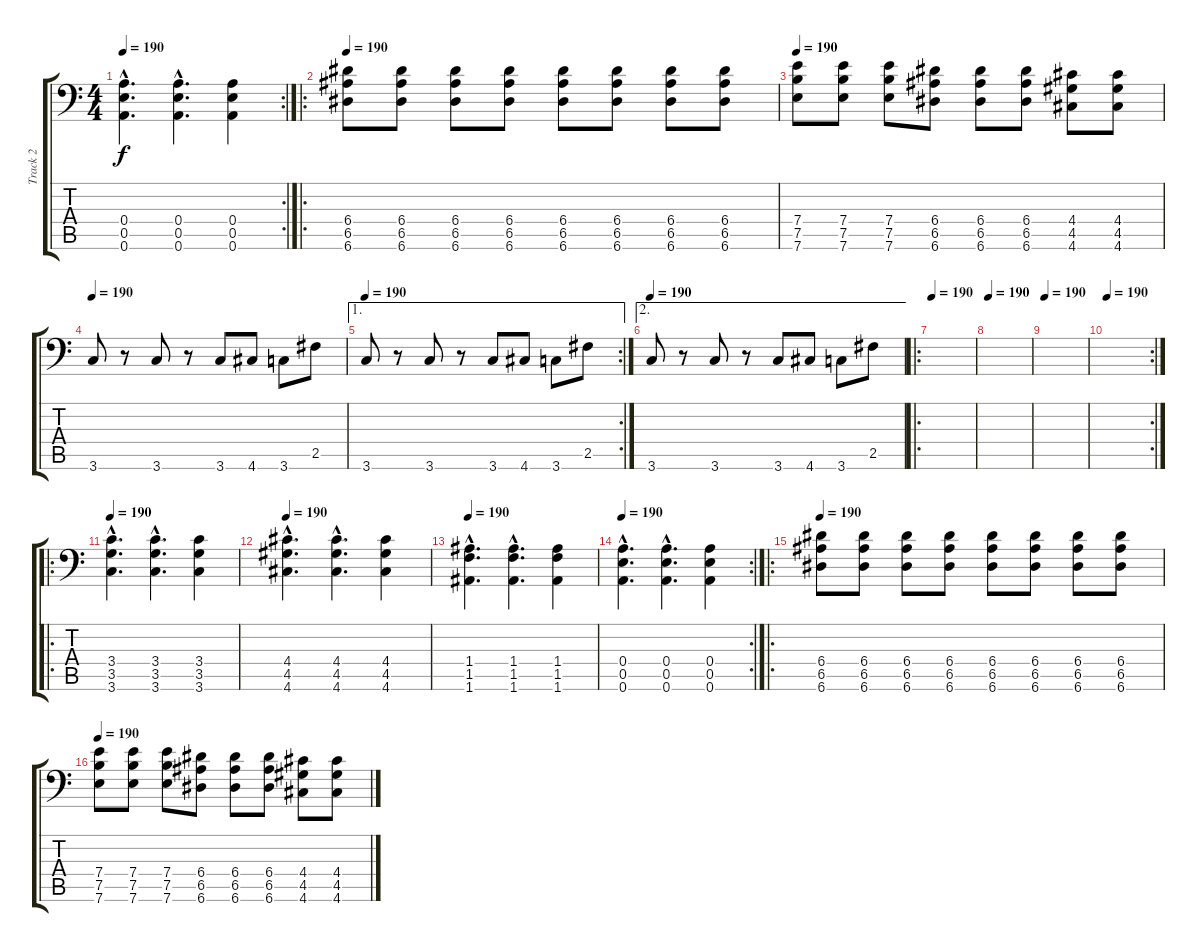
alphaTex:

\track ("Track 2" "Track 2") {instrument distortionguitar}
\staff {score tabs}
\tuning (B3 Gb3 D3 A2 E2 A1) {hide}
\rc 2
\ts (4 4)
\tempo 190
\clef f4
\ks c
(0.4{hac} 0.5{hac} 0.6{hac}).4{d dy f} (0.4{hac} 0.5{hac} 0.6{hac}).4{d} (0.4 0.5 0.6).4 |
\ro
\tempo 190
(6.4 6.5 6.6).8 (6.4 6.5 6.6).8 (6.4 6.5 6.6).8 (6.4 6.5 6.6).8 (6.4 6.5 6.6).8 (6.4 6.5 6.6).8 (6.4 6.5 6.6).8 (6.4 6.5 6.6).8 |
\tempo 190
(7.4 7.5 7.6).8 (7.4 7.5 7.6).8 (7.4 7.5 7.6).8 (6.4 6.5 6.6).8 (6.4 6.5 6.6).8 (6.4 6.5 6.6).8 (4.4 4.5 4.6).8 (4.4 4.5 4.6).8 |
\tempo 190
3.6.8 r.8 3.6.8 r.8 3.6.8 4.6.8 3.6.8 2.5.8 |
\ae 1
\rc 2
\tempo 190
3.6.8 r.8 3.6.8 r.8 3.6.8 4.6.8 3.6.8 2.5.8 |
\ae 2
\tempo 190
3.6.8 r.8 3.6.8 r.8 3.6.8 4.6.8 3.6.8 2.5.8 |
\ro
\tempo 190
|
\tempo 190
|
\tempo 190
|
\rc 2
\tempo 190
|
\ro
\tempo 190
(3.4{hac} 3.5{hac} 3.6{hac}).4{d} (3.4{hac} 3.5{hac} 3.6{hac}).4{d} (3.4 3.5 3.6).4 |
\tempo 190
(4.4{hac} 4.5{hac} 4.6{hac}).4{d} (4.4{hac} 4.5{hac} 4.6{hac}).4{d} (4.4 4.5 4.6).4 |
\tempo 190
(1.4{hac} 1.5{hac} 1.6{hac}).4{d} (1.4{hac} 1.5{hac} 1.6{hac}).4{d} (1.4 1.5 1.6).4 |
\rc 2
\tempo 190
(0.4{hac} 0.5{hac} 0.6{hac}).4{d} (0.4{hac} 0.5{hac} 0.6{hac}).4{d} (0.4 0.5 0.6).4 |
\ro
\tempo 190
(6.4 6.5 6.6).8 (6.4 6.5 6.6).8 (6.4 6.5 6.6).8 (6.4 6.5 6.6).8 (6.4 6.5 6.6).8 (6.4 6.5 6.6).8 (6.4 6.5 6.6).8 (6.4 6.5 6.6).8 |
\tempo 190
(7.4 7.5 7.6).8 (7.4 7.5 7.6).8 (7.4 7.5 7.6).8 (6.4 6.5 6.6).8 (6.4 6.5 6.6).8 (6.4 6.5 6.6).8 (4.4 4.5 4.6).8 (4.4 4.5 4.6).8
